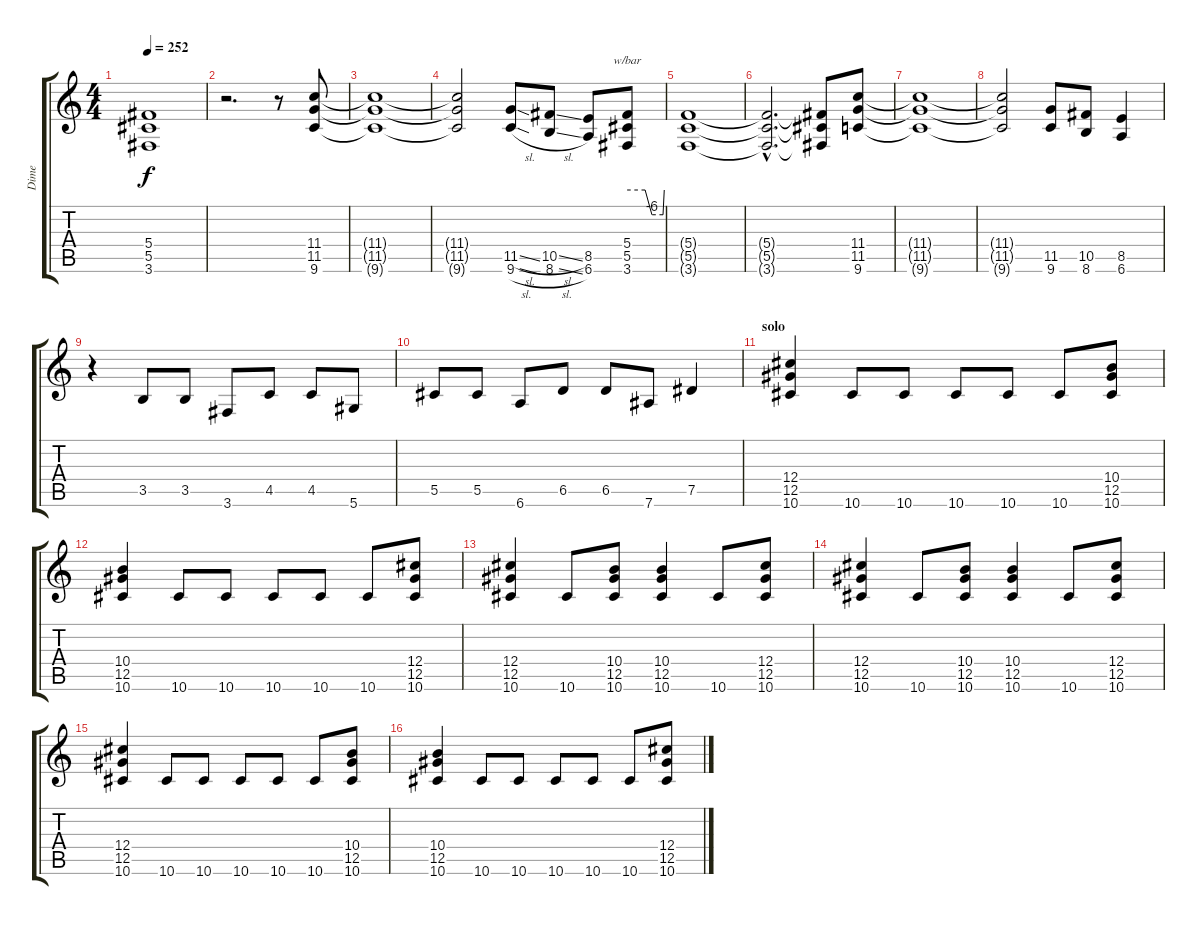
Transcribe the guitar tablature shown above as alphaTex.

\track ("Dime" "Dime") {instrument distortionguitar}
\staff {score tabs}
\tuning (Eb4 Bb3 Gb3 Db3 Ab2 Eb2) {hide}
\ts (4 4)
\tempo 252
\clef g2
\ks c
(5.4{t} 5.5{t} 3.6{t}).1{dy f} |
r.2{d} r.8 (11.4 11.5 9.6).8 |
(11.4{t} 11.5{t} 9.6{t}).1 |
(11.4{t} 11.5{t} 9.6{t}).2 (11.5{sl} 9.6{sl}).8 (10.5{sl} 8.6{sl}).8 (8.5 6.6).8 (5.4 5.5 3.6).8{tbe (custom default 0 0 29 0 40 -24 58 -24 60 0)} |
(5.4{t} 5.5{t} 3.6{t}).1 |
(5.4{hac t} 5.5{hac t} 3.6{hac t}).2{d} (5.4{t} 5.5{t} 3.6{t}).8 (11.4 11.5 9.6).8 |
(11.4{t} 11.5{t} 9.6{t}).1 |
(11.4{t} 11.5{t} 9.6{t}).2 (11.5 9.6).8 (10.5 8.6).8 (8.5 6.6).4 |
r.4 3.5.8 3.5.8 3.6.8 4.5.8 4.5.8 5.6.8 |
5.5.8 5.5.8 6.6.8 6.5.8 6.5.8 7.6.8 7.5.4 |
\section ("" "solo")
(12.4 12.5 10.6).4{volume 11} 10.6.8 10.6.8 10.6.8 10.6.8 10.6.8 (10.4 12.5 10.6).8 |
(10.4 12.5 10.6).4 10.6.8 10.6.8 10.6.8 10.6.8 10.6.8 (12.4 12.5 10.6).8 |
(12.4 12.5 10.6).4 10.6.8 (10.4 12.5 10.6).8 (10.4 12.5 10.6).4 10.6.8 (12.4 12.5 10.6).8 |
(12.4 12.5 10.6).4 10.6.8 (10.4 12.5 10.6).8 (10.4 12.5 10.6).4 10.6.8 (12.4 12.5 10.6).8 |
(12.4 12.5 10.6).4 10.6.8 10.6.8 10.6.8 10.6.8 10.6.8 (10.4 12.5 10.6).8 |
(10.4 12.5 10.6).4 10.6.8 10.6.8 10.6.8 10.6.8 10.6.8 (12.4 12.5 10.6).8
